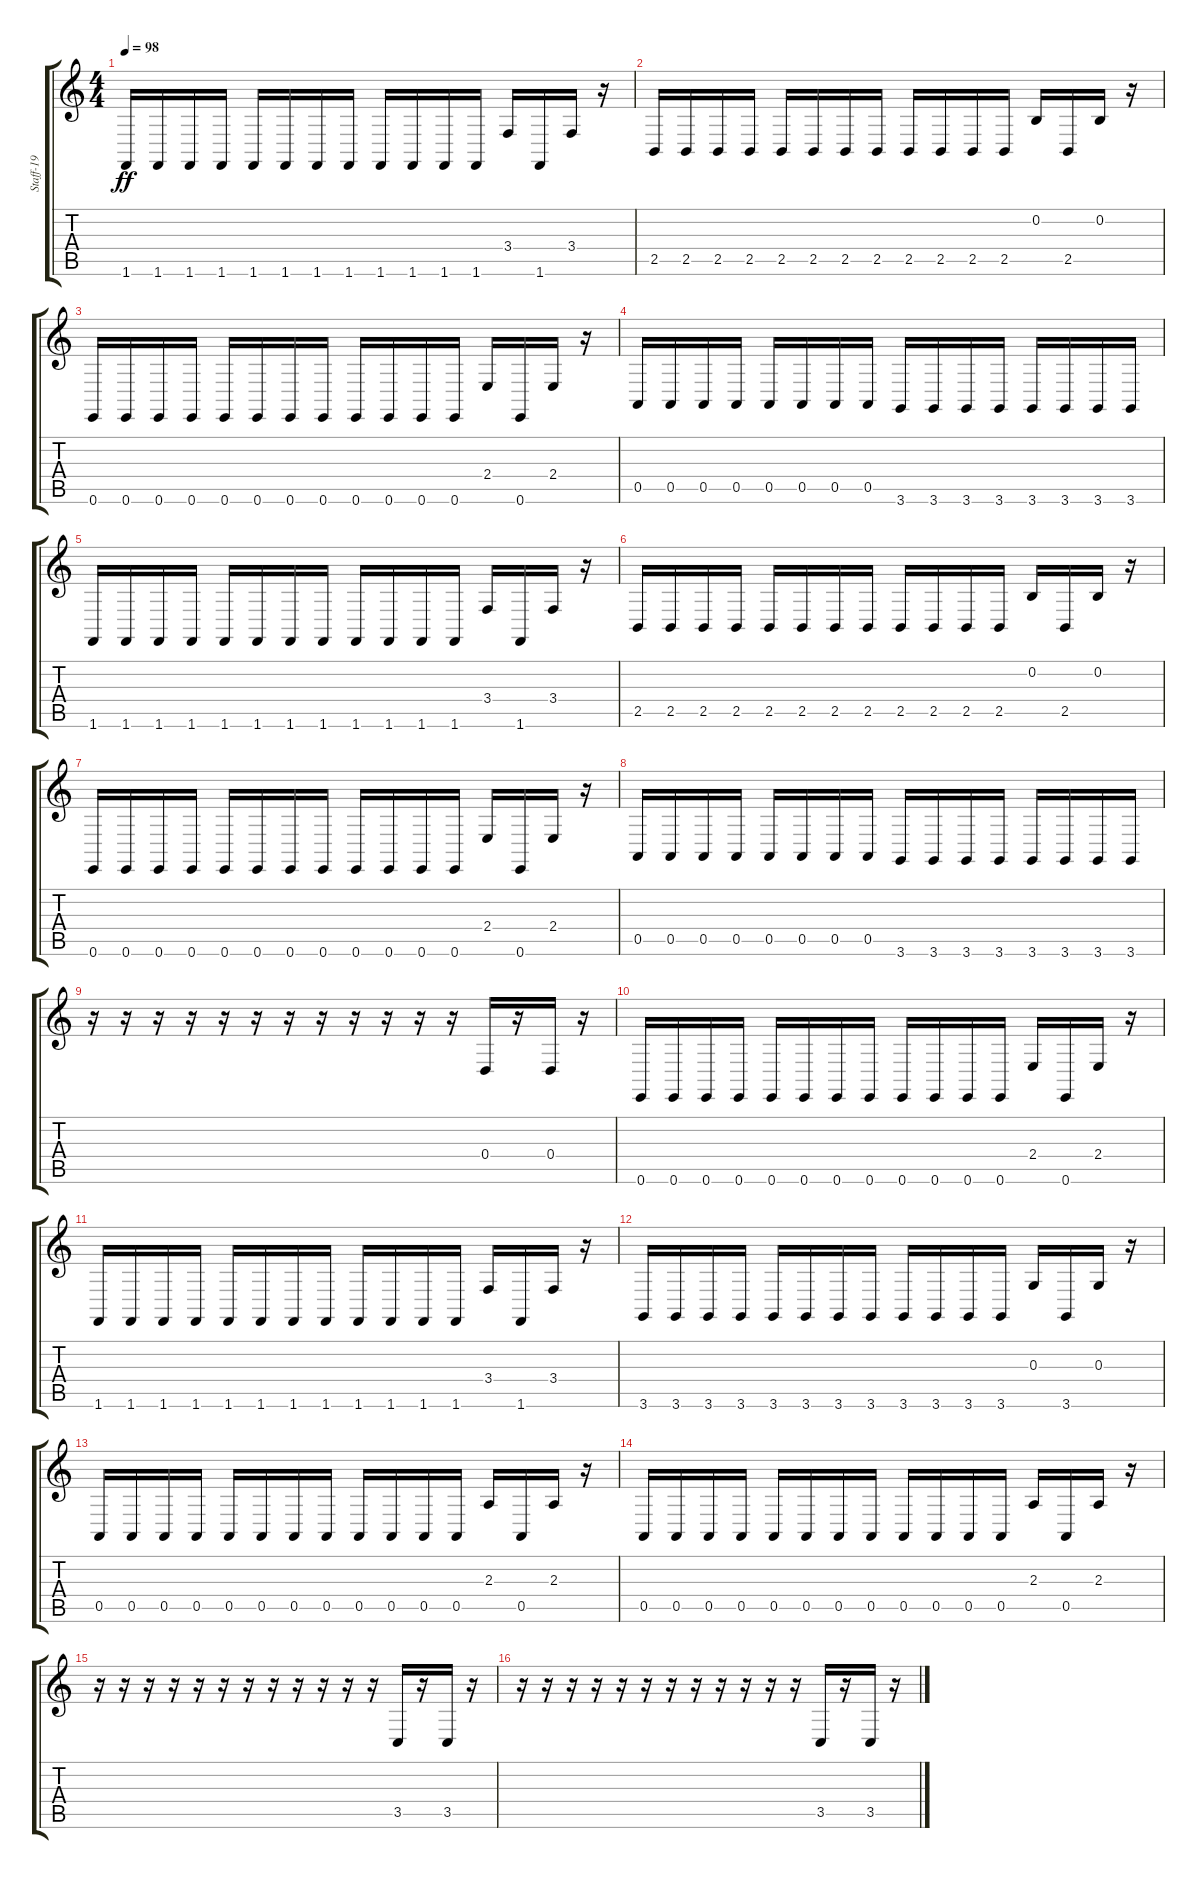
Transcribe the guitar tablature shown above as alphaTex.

\track ("Staff-19" "Staff-19") {instrument lead8bassandlead}
\staff {score tabs}
\tuning (E4 B3 G3 D3 A2 E2) {hide}
\ts (4 4)
\tempo 98
\clef g2
\ks c
1.6.16{dy ff volume 1} 1.6.16{volume 2} 1.6.16{volume 2} 1.6.16{volume 3} 1.6.16{volume 4} 1.6.16{volume 4} 1.6.16{volume 5} 1.6.16{volume 6} 1.6.16{volume 6} 1.6.16{volume 6} 1.6.16{volume 7} 1.6.16{volume 7} 3.4.16{volume 7} 1.6.16{volume 8} 3.4.16{volume 7} r.16{volume 6} |
2.5.16{volume 1} 2.5.16{volume 2} 2.5.16{volume 2} 2.5.16{volume 3} 2.5.16{volume 4} 2.5.16{volume 4} 2.5.16{volume 5} 2.5.16{volume 6} 2.5.16{volume 6} 2.5.16{volume 6} 2.5.16{volume 7} 2.5.16{volume 7} 0.2.16{volume 7} 2.5.16{volume 8} 0.2.16{volume 7} r.16{volume 6} |
0.6.16{volume 1} 0.6.16{volume 2} 0.6.16{volume 2} 0.6.16{volume 3} 0.6.16{volume 4} 0.6.16{volume 4} 0.6.16{volume 5} 0.6.16{volume 6} 0.6.16{volume 6} 0.6.16{volume 6} 0.6.16{volume 7} 0.6.16{volume 7} 2.4.16{volume 7} 0.6.16{volume 8} 2.4.16{volume 7} r.16{volume 6} |
0.5.16{volume 2} 0.5.16{volume 3} 0.5.16{volume 4} 0.5.16{volume 5} 0.5.16{volume 6} 0.5.16{volume 7} 0.5.16{volume 8} 0.5.16 3.6.16{volume 2} 3.6.16{volume 3} 3.6.16{volume 4} 3.6.16{volume 5} 3.6.16{volume 6} 3.6.16{volume 7} 3.6.16{volume 8} 3.6.16 |
1.6.16{volume 1} 1.6.16{volume 2} 1.6.16{volume 2} 1.6.16{volume 3} 1.6.16{volume 4} 1.6.16{volume 4} 1.6.16{volume 5} 1.6.16{volume 6} 1.6.16{volume 6} 1.6.16{volume 6} 1.6.16{volume 7} 1.6.16{volume 7} 3.4.16{volume 7} 1.6.16{volume 8} 3.4.16{volume 7} r.16{volume 6} |
2.5.16{volume 1} 2.5.16{volume 2} 2.5.16{volume 2} 2.5.16{volume 3} 2.5.16{volume 4} 2.5.16{volume 4} 2.5.16{volume 5} 2.5.16{volume 6} 2.5.16{volume 6} 2.5.16{volume 6} 2.5.16{volume 7} 2.5.16{volume 7} 0.2.16{volume 7} 2.5.16{volume 8} 0.2.16{volume 7} r.16{volume 6} |
0.6.16{volume 1} 0.6.16{volume 2} 0.6.16{volume 2} 0.6.16{volume 3} 0.6.16{volume 4} 0.6.16{volume 4} 0.6.16{volume 5} 0.6.16{volume 6} 0.6.16{volume 6} 0.6.16{volume 6} 0.6.16{volume 7} 0.6.16{volume 7} 2.4.16{volume 7} 0.6.16{volume 8} 2.4.16{volume 7} r.16{volume 6} |
0.5.16{volume 2} 0.5.16{volume 3} 0.5.16{volume 4} 0.5.16{volume 5} 0.5.16{volume 6} 0.5.16{volume 7} 0.5.16{volume 8} 0.5.16 3.6.16{volume 2} 3.6.16{volume 3} 3.6.16{volume 4} 3.6.16{volume 5} 3.6.16{volume 6} 3.6.16{volume 7} 3.6.16{volume 8} 3.6.16 |
r.16{volume 1} r.16{volume 2} r.16{volume 2} r.16{volume 3} r.16{volume 4} r.16{volume 4} r.16{volume 5} r.16{volume 6} r.16{volume 6} r.16{volume 6} r.16{volume 7} r.16{volume 7} 0.4.16{volume 7} r.16{volume 8} 0.4.16{volume 7} r.16{volume 6} |
0.6.16{volume 1} 0.6.16{volume 2} 0.6.16{volume 2} 0.6.16{volume 3} 0.6.16{volume 4} 0.6.16{volume 4} 0.6.16{volume 5} 0.6.16{volume 6} 0.6.16{volume 6} 0.6.16{volume 6} 0.6.16{volume 7} 0.6.16{volume 7} 2.4.16{volume 7} 0.6.16{volume 8} 2.4.16{volume 7} r.16{volume 6} |
1.6.16{volume 1} 1.6.16{volume 2} 1.6.16{volume 2} 1.6.16{volume 3} 1.6.16{volume 4} 1.6.16{volume 4} 1.6.16{volume 5} 1.6.16{volume 6} 1.6.16{volume 6} 1.6.16{volume 6} 1.6.16{volume 7} 1.6.16{volume 7} 3.4.16{volume 7} 1.6.16{volume 8} 3.4.16{volume 7} r.16{volume 6} |
3.6.16{volume 1} 3.6.16{volume 2} 3.6.16{volume 2} 3.6.16{volume 3} 3.6.16{volume 4} 3.6.16{volume 4} 3.6.16{volume 5} 3.6.16{volume 6} 3.6.16{volume 6} 3.6.16{volume 6} 3.6.16{volume 7} 3.6.16{volume 7} 0.3.16{volume 7} 3.6.16{volume 8} 0.3.16{volume 7} r.16{volume 6} |
0.5.16{volume 1} 0.5.16{volume 2} 0.5.16{volume 2} 0.5.16{volume 3} 0.5.16{volume 4} 0.5.16{volume 4} 0.5.16{volume 5} 0.5.16{volume 6} 0.5.16{volume 6} 0.5.16{volume 6} 0.5.16{volume 7} 0.5.16{volume 7} 2.3.16{volume 7} 0.5.16{volume 8} 2.3.16{volume 7} r.16{volume 6} |
0.5.16{volume 1} 0.5.16{volume 2} 0.5.16{volume 2} 0.5.16{volume 3} 0.5.16{volume 4} 0.5.16{volume 4} 0.5.16{volume 5} 0.5.16{volume 6} 0.5.16{volume 6} 0.5.16{volume 6} 0.5.16{volume 7} 0.5.16{volume 7} 2.3.16{volume 7} 0.5.16{volume 8} 2.3.16{volume 7} r.16{volume 6} |
r.16{volume 1} r.16{volume 2} r.16{volume 2} r.16{volume 3} r.16{volume 4} r.16{volume 4} r.16{volume 5} r.16{volume 6} r.16{volume 6} r.16{volume 6} r.16{volume 7} r.16{volume 7} 3.5.16{volume 7} r.16{volume 8} 3.5.16{volume 7} r.16{volume 6} |
r.16{volume 1} r.16{volume 2} r.16{volume 2} r.16{volume 3} r.16{volume 4} r.16{volume 4} r.16{volume 5} r.16{volume 6} r.16{volume 6} r.16{volume 6} r.16{volume 7} r.16{volume 7} 3.5.16{volume 7} r.16{volume 8} 3.5.16{volume 7} r.16{volume 6}
